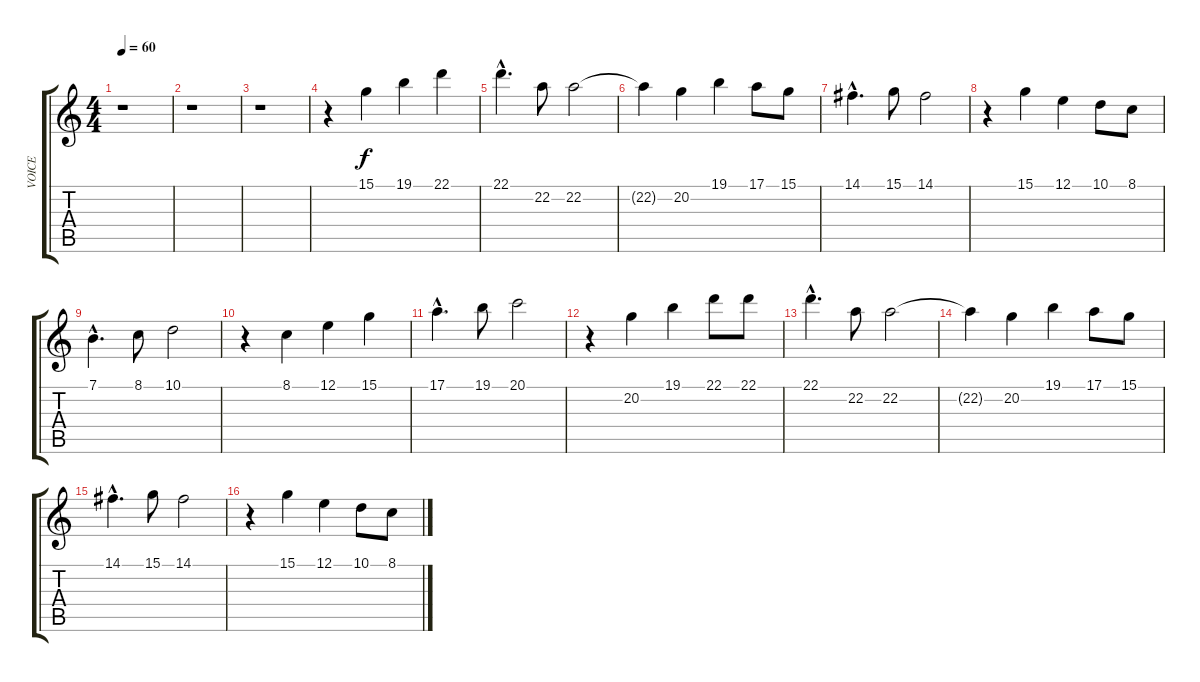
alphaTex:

\track (" VOICE" " VOICE") {instrument honkytonkpiano}
\staff {score tabs}
\tuning (E4 B3 G3 D3 A2 E2) {hide}
\ts (4 4)
\tempo 60
\clef g2
\ks c
r.1{dy f} |
r.1 |
r.1 |
r.4 15.1.4 19.1.4 22.1.4 |
22.1{hac}.4{d} 22.2.8 22.2.2 |
22.2{t}.4 20.2.4 19.1.4 17.1.8 15.1.8 |
14.1{hac}.4{d} 15.1.8 14.1.2 |
r.4 15.1.4 12.1.4 10.1.8 8.1.8 |
7.1{hac}.4{d} 8.1.8 10.1.2 |
r.4 8.1.4 12.1.4 15.1.4 |
17.1{hac}.4{d} 19.1.8 20.1.2 |
r.4 20.2.4 19.1.4 22.1.8 22.1.8 |
22.1{hac}.4{d} 22.2.8 22.2.2 |
22.2{t}.4 20.2.4 19.1.4 17.1.8 15.1.8 |
14.1{hac}.4{d} 15.1.8 14.1.2 |
r.4 15.1.4 12.1.4 10.1.8 8.1.8
